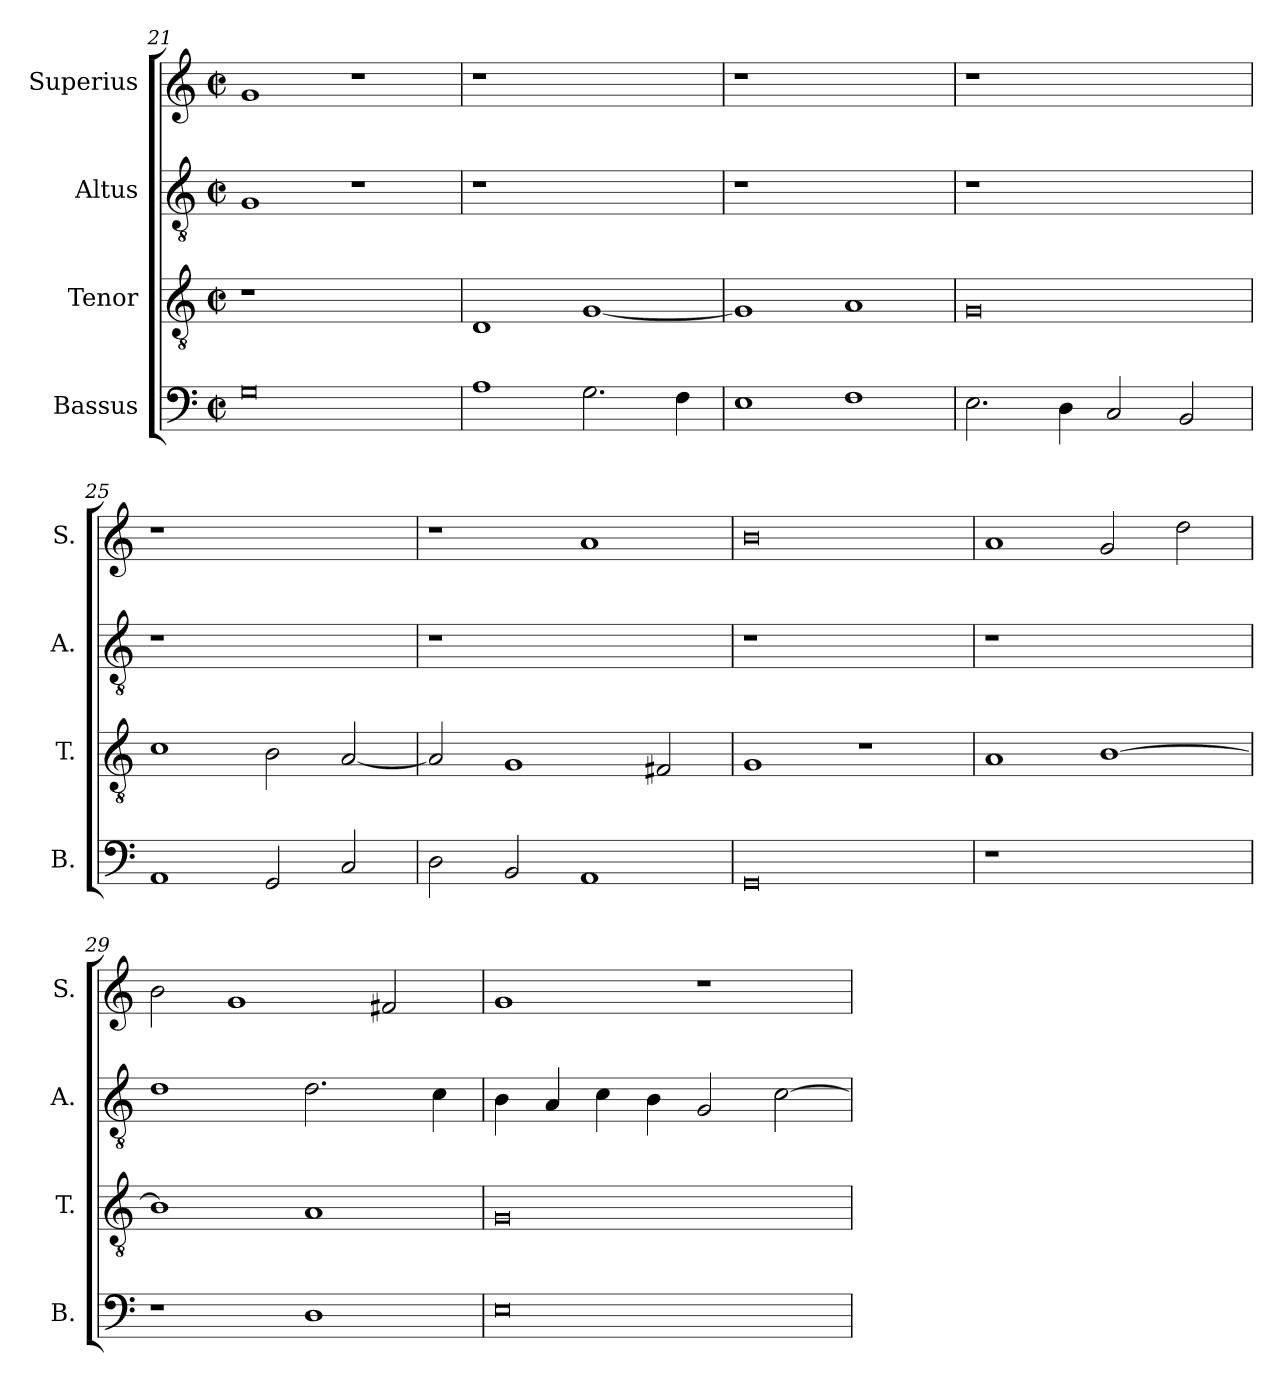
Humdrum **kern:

**kern	**kern	**kern	**kern
*part4	*part3	*part2	*part1
*staff4	*staff3	*staff2	*staff1
*I"Bassus	*I"Tenor	*I"Altus	*I"Superius
*I'B.	*I'T.	*I'A.	*I'S.
*clefF4	*clefGv2	*clefGv2	*clefG2
*	*ITrd7c12	*ITrd7c12	*
*k[]	*k[]	*k[]	*k[]
*C:	*C:	*C:	*C:
*M2/2	*M2/2	*M2/2	*M2/2
*met(c|)	*met(c|)	*met(c|)	*met(c|)
=21	=21	=21	=21
!	!LO:N:vis=1	!	!
0Gi	1r	1GGi	1gi
.	1ryy	1r	1r
=22	=22	=22	=22
!	!	!LO:N:vis=1	!LO:N:vis=1
1Ai	1DDi	1r	1r
2.Gi\	[<1GGi	1ryy	1ryy
4Fi\	.	.	.
=23	=23	=23	=23
!	!	!LO:N:vis=1	!LO:N:vis=1
1Ei	1GGi]	1r	1r
1Fi	1AAi	1ryy	1ryy
!!LO:LB:g=z
=24	=24	=24	=24
!	!	!LO:N:vis=1	!LO:N:vis=1
2.Ei\	0GGi	1r	1r
4Di\	.	.	.
2Ci/	.	1ryy	1ryy
2BBi/	.	.	.
=25	=25	=25	=25
!	!	!LO:N:vis=1	!LO:N:vis=1
1AAi	1Ci	1r	1r
2GGi/	2BBi\	1ryy	1ryy
2Ci/	[<2AAi/	.	.
=26	=26	=26	=26
!	!	!LO:N:vis=1	!
2Di\	2AAi/]	1r	1r
2BBi/	1GGi	.	.
1AAi	.	1ryy	1ai
.	2FF#Xi/	.	.
=27	=27	=27	=27
!	!	!LO:N:vis=1	!
0GGi	1GGi	1r	0bi
.	1r	1ryy	.
=28	=28	=28	=28
!LO:N:vis=1	!	!LO:N:vis=1	!
1r	1AAi	1r	1ai
1ryy	[>1BBi	1ryy	2gi/
.	.	.	2ddi\
=29	=29	=29	=29
1r	1BBi]	1Di	2bi\
.	.	.	1gi
1Di	1AAi	2.Di\	.
.	.	.	2f#Xi/
.	.	4Ci\	.
!!LO:LB:g=z
=30	=30	=30	=30
0Ei	0GGi	4BBi\	1gi
.	.	4AAi/	.
.	.	4Ci\	.
.	.	4BBi\	.
.	.	2GGi/	1r
.	.	[>2Ci\	.
=	=	=	=
*-	*-	*-	*-
